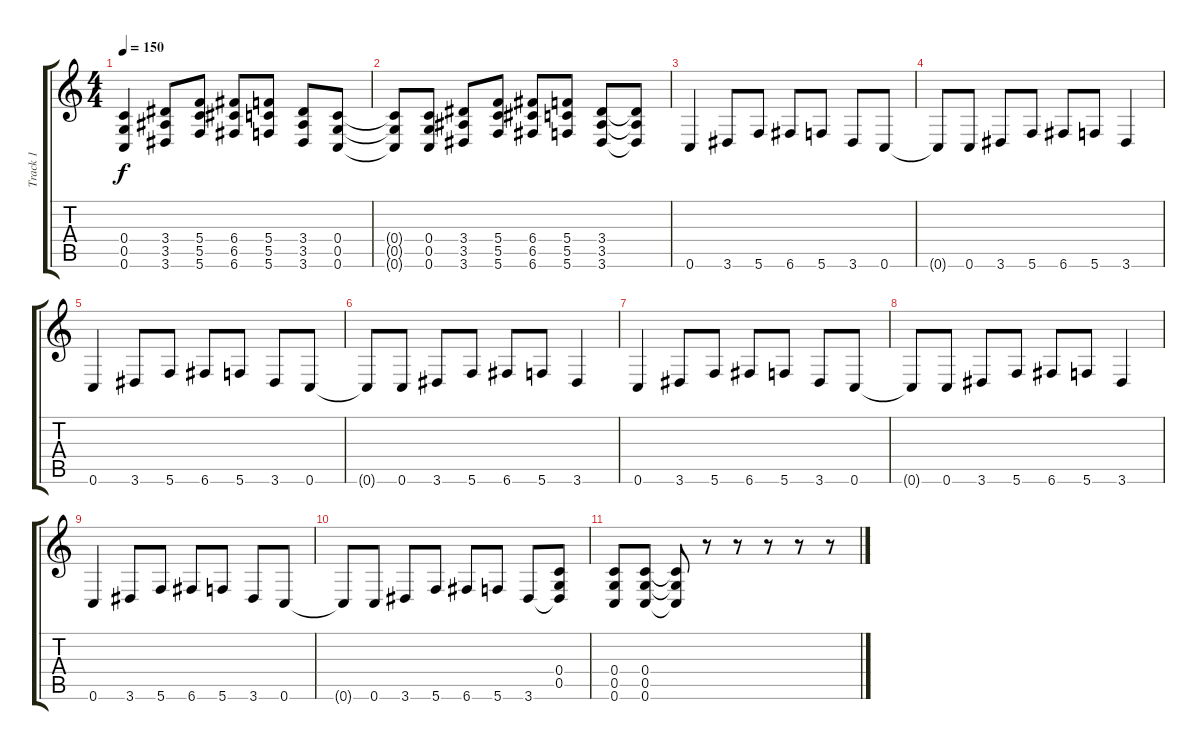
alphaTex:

\track ("Track 1" "Track 1") {instrument distortionguitar}
\staff {score tabs}
\tuning (D4 A3 F3 C3 G2 C2) {hide}
\ts (4 4)
\tempo 150
\clef g2
\ks c
(0.4 0.5 0.6).4{dy f} (3.4 3.5 3.6).8 (5.4 5.5 5.6).8 (6.4 6.5 6.6).8 (5.4 5.5 5.6).8 (3.4 3.5 3.6).8 (0.4 0.5 0.6).8 |
(0.4{t} 0.5{t} 0.6{t}).8 (0.4 0.5 0.6).8 (3.4 3.5 3.6).8 (5.4 5.5 5.6).8 (6.4 6.5 6.6).8 (5.4 5.5 5.6).8 (3.4 3.5 3.6).8 (3.4{t} 3.5{t} 3.6{t}).8 |
0.6.4 3.6.8 5.6.8 6.6.8 5.6.8 3.6.8 0.6.8 |
0.6{t}.8 0.6.8 3.6.8 5.6.8 6.6.8 5.6.8 3.6.4 |
0.6.4 3.6.8 5.6.8 6.6.8 5.6.8 3.6.8 0.6.8 |
0.6{t}.8 0.6.8 3.6.8 5.6.8 6.6.8 5.6.8 3.6.4 |
0.6.4 3.6.8 5.6.8 6.6.8 5.6.8 3.6.8 0.6.8 |
0.6{t}.8 0.6.8 3.6.8 5.6.8 6.6.8 5.6.8 3.6.4 |
0.6.4 3.6.8 5.6.8 6.6.8 5.6.8 3.6.8 0.6.8 |
0.6{t}.8 0.6.8 3.6.8 5.6.8 6.6.8 5.6.8 3.6.8 (0.4 0.5 3.6{t}).8 |
(0.4 0.5 0.6).8 (0.4 0.5 0.6).8 (0.4{t} 0.5{t} 0.6{t}).8 r.8 r.8 r.8 r.8 r.8
